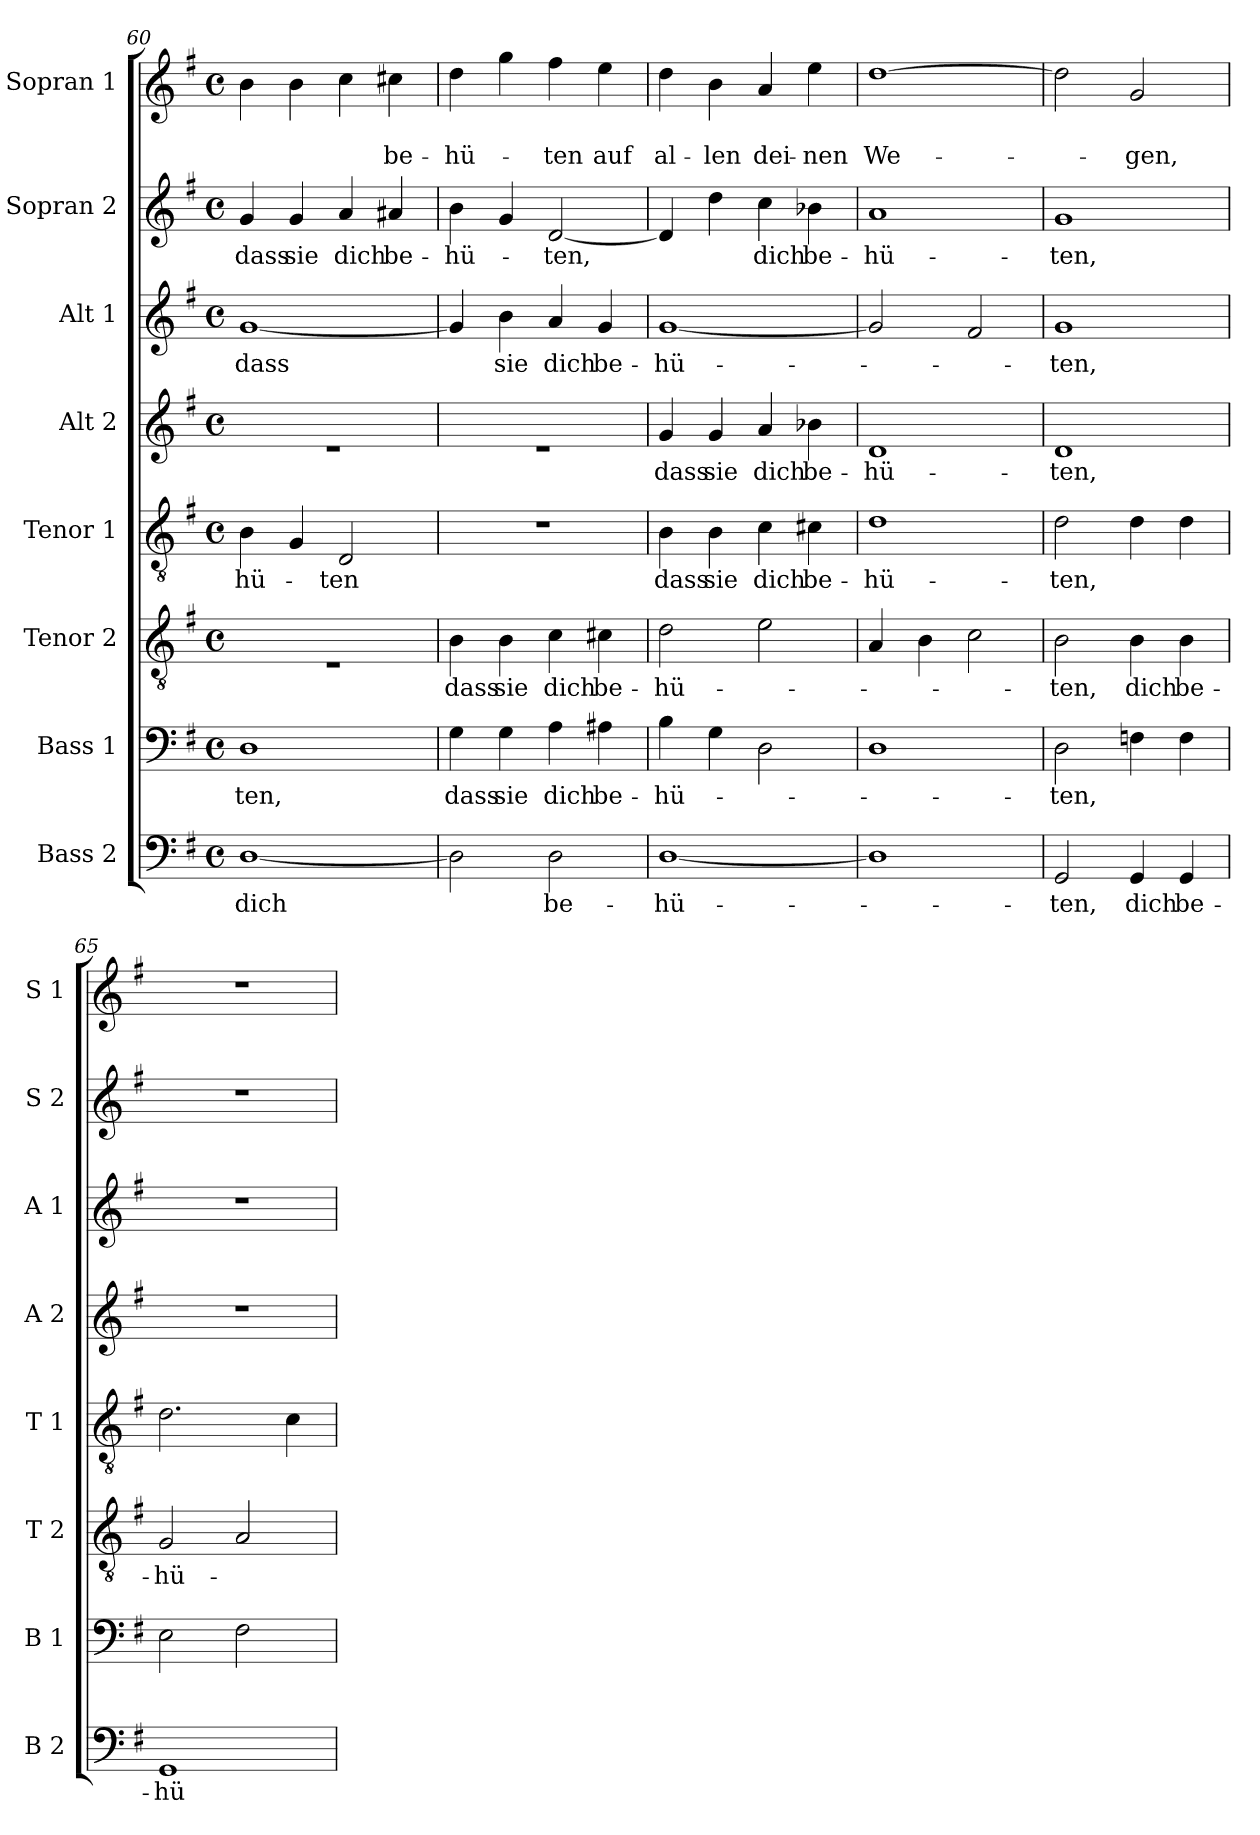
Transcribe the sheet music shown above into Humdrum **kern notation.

**kern	**text	**kern	**text	**kern	**text	**kern	**text	**kern	**text	**kern	**text	**kern	**text	**kern	**text	**text
*part8	*part8	*part7	*part7	*part6	*part6	*part5	*part5	*part4	*part4	*part3	*part3	*part2	*part2	*part1	*part1	*part1
*staff8	*staff8	*staff7	*staff7	*staff6	*staff6	*staff5	*staff5	*staff4	*staff4	*staff3	*staff3	*staff2	*staff2	*staff1	*staff1	*staff1
*I"Bass 2	*	*I"Bass 1	*	*I"Tenor 2	*	*I"Tenor 1	*	*I"Alt 2	*	*I"Alt 1	*	*I"Sopran 2	*	*I"Sopran 1	*	*
*I'B 2	*	*I'B 1	*	*I'T 2	*	*I'T 1	*	*I'A 2	*	*I'A 1	*	*I'S 2	*	*I'S 1	*	*
!!LO:PB:g=z
*clefF4	*	*clefF4	*	*clefGv2	*	*clefGv2	*	*clefG2	*	*clefG2	*	*clefG2	*	*clefG2	*	*
*k[f#]	*	*k[f#]	*	*k[f#]	*	*k[f#]	*	*k[f#]	*	*k[f#]	*	*k[f#]	*	*k[f#]	*	*
*G:	*	*G:	*	*G:	*	*G:	*	*G:	*	*G:	*	*G:	*	*G:	*	*
*M4/4	*	*M4/4	*	*M4/4	*	*M4/4	*	*M4/4	*	*M4/4	*	*M4/4	*	*M4/4	*	*
*met(c)	*	*met(c)	*	*met(c)	*	*met(c)	*	*met(c)	*	*met(c)	*	*met(c)	*	*met(c)	*	*
=60	=60	=60	=60	=60	=60	=60	=60	=60	=60	=60	=60	=60	=60	=60	=60	=60
*^	*	*	*	*	*	*	*	*	*	*	*	*	*	*	*	*
!	!	!LO:LY:b	!	!LO:LY:b	!	!	!	!LO:LY:b	!	!	!	!LO:LY:b	!	!LO:LY:b	!	!	!
*	*	*	*	*	*^	*	*	*	*^	*	*	*	*^	*	*	*	*
1ryy	[1D	dich	1D	-ten,	1ryy	1r	.	4B\	-hü-	1ryy	1r	.	[1g	dass	1ryy	4g/	dass	4b\	.	.
!	!	!	!	!	!	!	!	!	!	!	!	!	!	!	!	!	!LO:LY:b	!	!	!
.	.	.	.	.	.	.	.	4G/	.	.	.	.	.	.	.	4g/	sie	4b\	.	.
!	!	!	!	!	!	!	!	!	!LO:LY:b	!	!	!	!	!	!	!	!LO:LY:b	!	!	!
.	.	.	.	.	.	.	.	2D/	-ten	.	.	.	.	.	.	4a/	dich	4cc\	.	.
!	!	!	!	!	!	!	!	!	!	!	!	!	!	!	!	!	!LO:LY:b	!	!	!LO:LY:b
.	.	.	.	.	.	.	.	.	.	.	.	.	.	.	.	4a#X/	be-	4cc#X\	.	be-
=61	=61	=61	=61	=61	=61	=61	=61	=61	=61	=61	=61	=61	=61	=61	=61	=61	=61	=61	=61	=61
!	!	!	!	!LO:LY:b	!	!	!LO:LY:b	!	!	!	!	!	!	!	!	!	!LO:LY:b	!	!	!LO:LY:b
1ryy	2D\]	.	4G\	dass	1ryy	4B\	dass	1r	.	1ryy	1r	.	4g/]	.	1ryy	4b\	-hü-	4dd\	.	-hü-
!	!	!	!	!LO:LY:b	!	!	!LO:LY:b	!	!	!	!	!	!	!LO:LY:b	!	!	!	!	!	!
.	.	.	4G\	sie	.	4B\	sie	.	.	.	.	.	4b\	sie	.	4g/	.	4gg\	.	.
!	!	!LO:LY:b	!	!LO:LY:b	!	!	!LO:LY:b	!	!	!	!	!	!	!LO:LY:b	!	!	!LO:LY:b	!	!	!LO:LY:b
.	2D\	be-	4A\	dich	.	4c\	dich	.	.	.	.	.	4a/	dich	.	[2d/	-ten,	4ff#\	.	-ten
!	!	!	!	!LO:LY:b	!	!	!LO:LY:b	!	!	!	!	!	!	!LO:LY:b	!	!	!	!	!	!LO:LY:b
.	.	.	4A#X\	be-	.	4c#X\	be-	.	.	.	.	.	4g/	be-	.	.	.	4ee\	.	auf
=62	=62	=62	=62	=62	=62	=62	=62	=62	=62	=62	=62	=62	=62	=62	=62	=62	=62	=62	=62	=62
!	!	!LO:LY:b	!	!LO:LY:b	!	!	!LO:LY:b	!	!LO:LY:b	!	!	!LO:LY:b	!	!LO:LY:b	!	!	!	!	!	!LO:LY:b
1ryy	[1D	-hü-	4B\	-hü-	1ryy	2d\	-hü-	4B\	dass	1ryy	4g/	dass	[1g	-hü-	1ryy	4d/]	.	4dd\	.	al-
!	!	!	!	!	!	!	!	!	!LO:LY:b	!	!	!LO:LY:b	!	!	!	!	!	!	!	!LO:LY:b
.	.	.	4G\	.	.	.	.	4B\	sie	.	4g/	sie	.	.	.	4dd\	.	4b\	.	-len
!	!	!	!	!	!	!	!	!	!LO:LY:b	!	!	!LO:LY:b	!	!	!	!	!LO:LY:b	!	!	!LO:LY:b
.	.	.	2D\	.	.	2e\	.	4c\	dich	.	4a/	dich	.	.	.	4cc\	dich	4a/	.	dei-
!	!	!	!	!	!	!	!	!	!LO:LY:b	!	!	!LO:LY:b	!	!	!	!	!LO:LY:b	!	!	!LO:LY:b
.	.	.	.	.	.	.	.	4c#X\	be-	.	4b-X\	be-	.	.	.	4b-X\	be-	4ee\	.	-nen
=63	=63	=63	=63	=63	=63	=63	=63	=63	=63	=63	=63	=63	=63	=63	=63	=63	=63	=63	=63	=63
!	!	!	!	!	!	!	!	!	!LO:LY:b	!	!	!LO:LY:b	!	!	!	!	!LO:LY:b	!	!	!LO:LY:b
1ryy	1D]	.	1D	.	1ryy	4A/	.	1d	-hü-	1ryy	1d	-hü-	2g/]	.	1ryy	1a	-hü-	[1dd	.	We-
.	.	.	.	.	.	4B\	.	.	.	.	.	.	.	.	.	.	.	.	.	.
.	.	.	.	.	.	2c\	.	.	.	.	.	.	2f#/	.	.	.	.	.	.	.
=64	=64	=64	=64	=64	=64	=64	=64	=64	=64	=64	=64	=64	=64	=64	=64	=64	=64	=64	=64	=64
!	!	!LO:LY:b	!	!LO:LY:b	!	!	!LO:LY:b	!	!LO:LY:b	!	!	!LO:LY:b	!	!LO:LY:b	!	!	!LO:LY:b	!	!	!
1ryy	2GG/	-ten,	2D\	-ten,	1ryy	2B\	-ten,	2d\	-ten,	1ryy	1d	-ten,	1g	-ten,	1ryy	1g	-ten,	2dd\]	.	.
!	!	!LO:LY:b	!	!	!	!	!LO:LY:b	!	!	!	!	!	!	!	!	!	!	!	!	!LO:LY:b
.	4GG/	dich	4Fn\	.	.	4B\	dich	4d\	.	.	.	.	.	.	.	.	.	2g/	.	-gen,
!	!	!LO:LY:b	!	!	!	!	!LO:LY:b	!	!	!	!	!	!	!	!	!	!	!	!	!
.	4GG/	be-	4F\	.	.	4B\	be-	4d\	.	.	.	.	.	.	.	.	.	.	.	.
*	*	*	*	*	*	*	*	*	*	*v	*v	*	*	*	*v	*v	*	*	*	*
!!LO:PB:g=z
=65	=65	=65	=65	=65	=65	=65	=65	=65	=65	=65	=65	=65	=65	=65	=65	=65	=65	=65
!	!	!LO:LY:b	!	!	!	!	!LO:LY:b	!	!	!	!	!	!	!	!	!	!	!
1ryy	1GG	-hü-	2E\	.	1ryy	2G/	-hü-	2.d\	.	1r	.	1r	.	1r	.	1r	.	.
.	.	.	2F#\	.	.	2A/	.	.	.	.	.	.	.	.	.	.	.	.
.	.	.	.	.	.	.	.	4c\	.	.	.	.	.	.	.	.	.	.
*v	*v	*	*	*	*v	*v	*	*	*	*	*	*	*	*	*	*	*	*
=	=	=	=	=	=	=	=	=	=	=	=	=	=	=	=	=
*-	*-	*-	*-	*-	*-	*-	*-	*-	*-	*-	*-	*-	*-	*-	*-	*-
